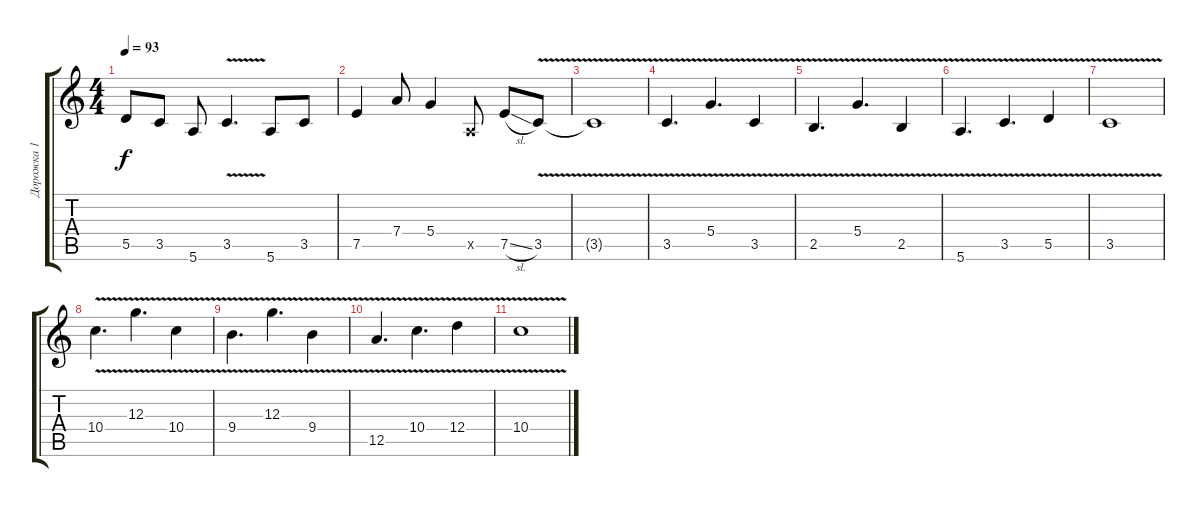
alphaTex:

\track ("Дорожка 1" "Дорожка 1") {instrument overdrivenguitar}
\staff {score tabs}
\tuning (E4 B3 G3 D3 A2 E2) {hide}
\ts (4 4)
\tempo 93
\clef g2
\ks c
5.5.8{dy f} 3.5.8 5.6.8 3.5{v}.4{d} 5.6.8 3.5.8 |
7.5.4 7.4.8 5.4.4 0.5{x}.8 7.5{sl}.8 3.5{v}.8 |
3.5{t}.1 |
3.5{v}.4{d} 5.4{v}.4{d} 3.5{v}.4 |
2.5{v}.4{d} 5.4{v}.4{d} 2.5{v}.4 |
5.6{v}.4{d} 3.5{v}.4{d} 5.5{v}.4 |
3.5{v}.1 |
10.4{v}.4{d} 12.3{v}.4{d} 10.4{v}.4 |
9.4{v}.4{d} 12.3{v}.4{d} 9.4{v}.4 |
12.5{v}.4{d} 10.4{v}.4{d} 12.4{v}.4 |
10.4{v}.1
